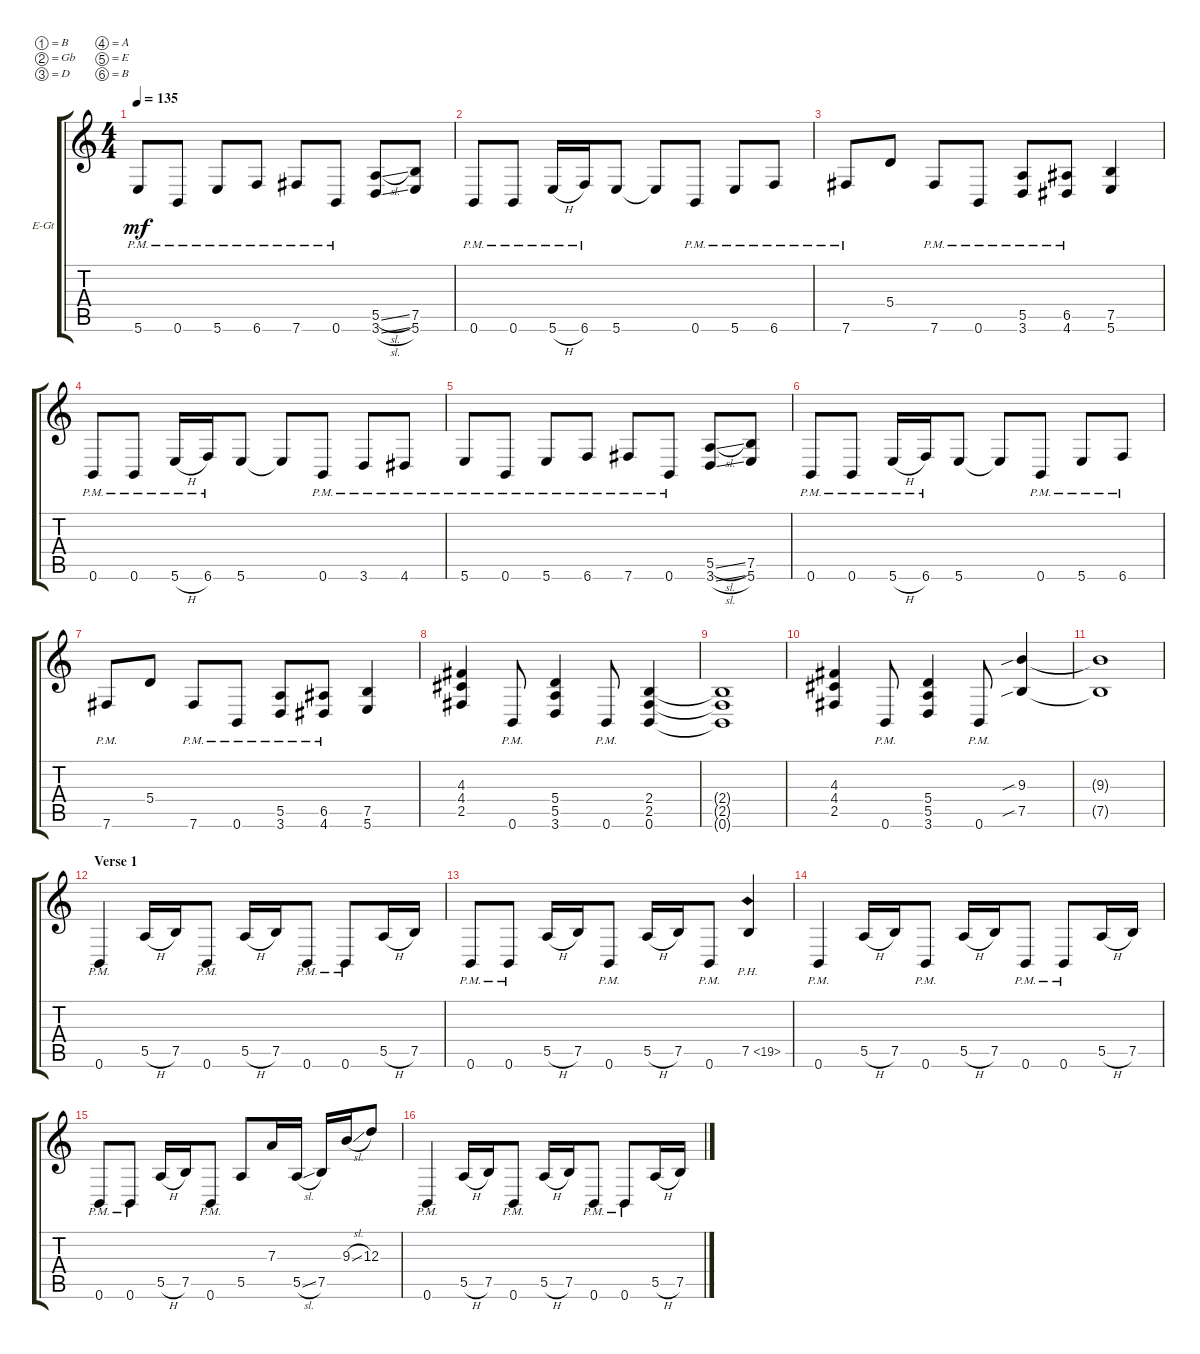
\bracketExtendMode groupsimilarinstruments
\firstSystemTrackNameOrientation horizontal
\otherSystemsTrackNameOrientation horizontal
\track ("Electric Guitar 1" "E-Gt") {multiBarRest instrument distortionguitar}
\staff {score tabs}
\tuning (B3 Gb3 D3 A2 E2 B1)
\ts (4 4)
\tempo 135
\clef g2
\ks c
5.6{pm}.8{dy mf} 0.6{pm}.8 5.6{pm}.8 6.6{pm}.8 7.6{pm}.8 0.6{pm}.8 (3.6{sl} 5.5{sl}).8 (5.6 7.5).8 |
0.6{pm}.8 0.6{pm}.8 5.6{h pm}.16 6.6{pm}.16 5.6.8 5.6{t}.8 0.6{pm}.8 5.6{pm}.8 6.6{pm}.8 |
7.6{pm}.8 5.4.8 7.6{pm}.8 0.6{pm}.8 (3.6{pm} 5.5).8 (4.6{pm} 6.5).8 (5.6 7.5).4 |
0.6{pm}.8 0.6{pm}.8 5.6{h pm}.16 6.6{pm}.16 5.6.8 5.6{t}.8 0.6{pm}.8 3.6{pm}.8 4.6{pm}.8 |
5.6{pm}.8 0.6{pm}.8 5.6{pm}.8 6.6{pm}.8 7.6{pm}.8 0.6{pm}.8 (3.6{sl} 5.5{sl}).8 (5.6 7.5).8 |
0.6{pm}.8 0.6{pm}.8 5.6{h pm}.16 6.6{pm}.16 5.6.8 5.6{t}.8 0.6{pm}.8 5.6{pm}.8 6.6{pm}.8 |
7.6{pm}.8 5.4.8 7.6{pm}.8 0.6{pm}.8 (3.6{pm} 5.5).8 (4.6{pm} 6.5).8 (5.6 7.5).4 |
(2.5 4.4 4.3).4 0.6{pm}.8 (3.6 5.5 5.4).4 0.6{pm}.8 (0.6 2.5 2.4).4 |
(0.6{t} 2.5{t} 2.4{t}).1 |
(2.5 4.4 4.3).4 0.6{pm}.8 (3.6 5.5 5.4).4 0.6{pm}.8 (7.5{sib} 9.3{sib}).4 |
(7.5{t} 9.3{t}).1 |
\section ("" "Verse 1")
0.6{pm}.4 5.5{h}.16 7.5.16 0.6{pm}.8 5.5{h}.16 7.5.16 0.6{pm}.8 0.6{pm}.8 5.5{h}.16 7.5.16 |
0.6{pm}.8 0.6{pm}.8 5.5{h}.16 7.5.16 0.6{pm}.8 5.5{h}.16 7.5.16 0.6{pm}.8 7.5{ph 12}.4 |
0.6{pm}.4 5.5{h}.16 7.5.16 0.6{pm}.8 5.5{h}.16 7.5.16 0.6{pm}.8 0.6{pm}.8 5.5{h}.16 7.5.16 |
0.6{pm}.8 0.6{pm}.8 5.5{h}.16 7.5.16 0.6{pm}.8 5.5.8 7.3.16 5.5{sl}.16 7.5.16 9.3{sl}.16 12.3.8 |
0.6{pm}.4 5.5{h}.16 7.5.16 0.6{pm}.8 5.5{h}.16 7.5.16 0.6{pm}.8 0.6{pm}.8 5.5{h}.16 7.5.16
